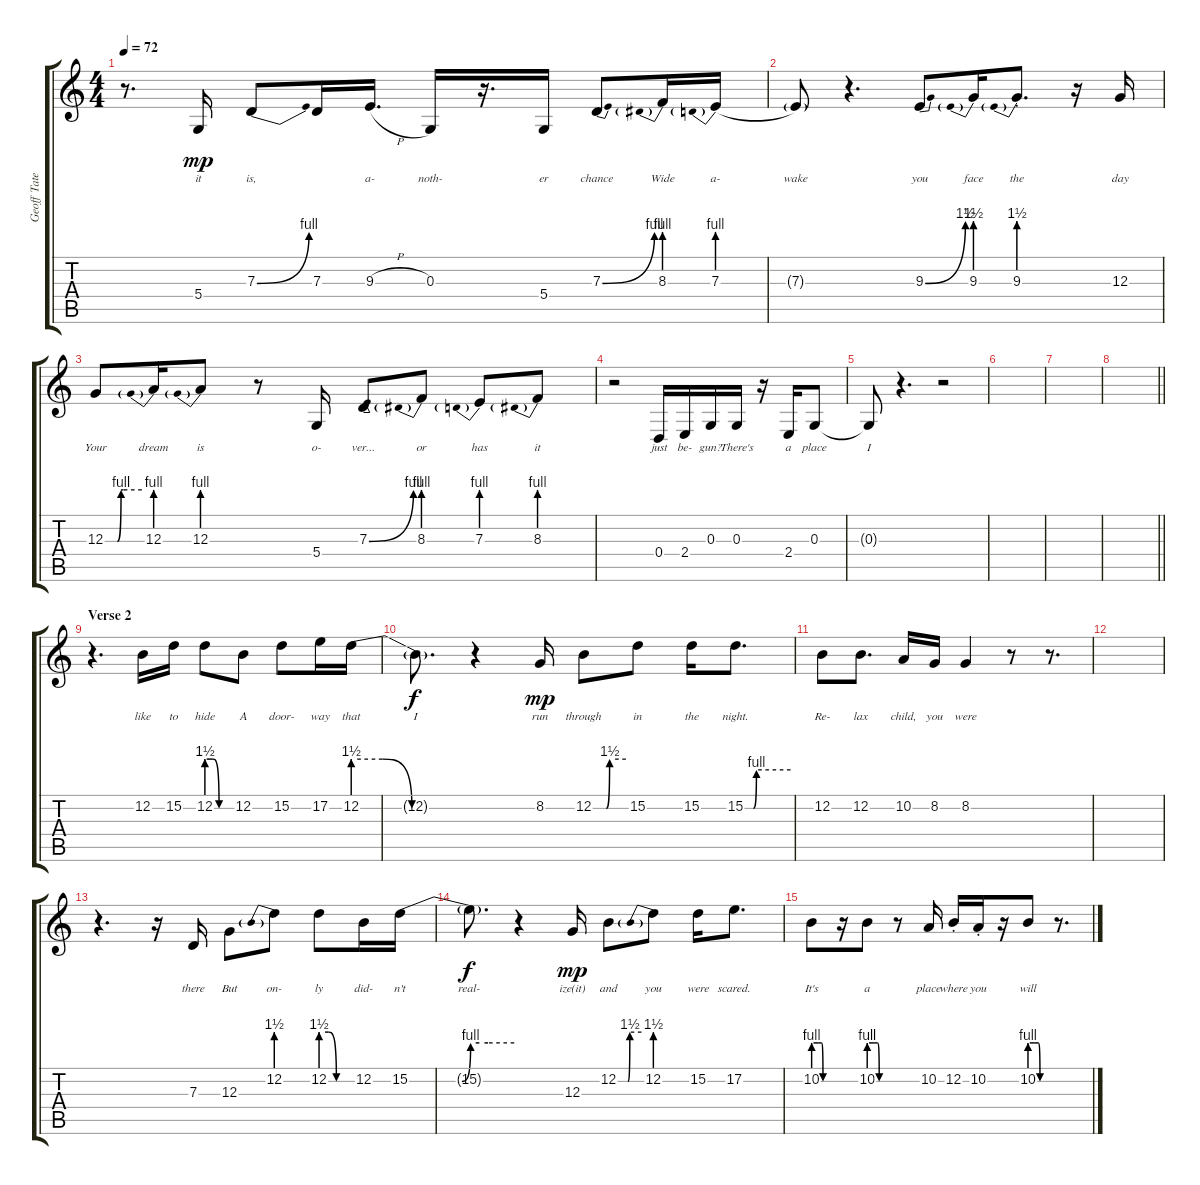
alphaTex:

\track ("Geoff Tate" "Geoff Tate") {instrument clarinet}
\staff {score tabs}
\tuning (E4 B3 G3 D3 A2 E2) {hide}
\ts (4 4)
\tempo 72
\clef g2
\ks c
r.8{d dy pp} 5.4.16{lyrics (0 "it") lyrics (1 "") lyrics (2 "") lyrics (3 "") lyrics (4 "") dy mp} 7.3{be (bend 0 0 60 4)}.8{lyrics (0 "is,") lyrics (1 "") lyrics (2 "") lyrics (3 "") lyrics (4 "")} 7.3.16{lyrics (0 "") lyrics (1 "") lyrics (2 "") lyrics (3 "") lyrics (4 "")} 9.3{h}.16{d lyrics (0 "a-") lyrics (1 "") lyrics (2 "") lyrics (3 "") lyrics (4 "")} 0.3.16{lyrics (0 "noth-") lyrics (1 "") lyrics (2 "") lyrics (3 "") lyrics (4 "")} r.16{d} 5.4.16{lyrics (0 "er") lyrics (1 "") lyrics (2 "") lyrics (3 "") lyrics (4 "")} 7.3{be (bend 0 0 60 4)}.8{lyrics (0 "chance") lyrics (1 "") lyrics (2 "") lyrics (3 "") lyrics (4 "")} 8.3{be (prebend 0 4 60 4)}.16{lyrics (0 "Wide") lyrics (1 "") lyrics (2 "") lyrics (3 "") lyrics (4 "")} 7.3{be (prebend 0 4 60 4)}.16{lyrics (0 "a-") lyrics (1 "") lyrics (2 "") lyrics (3 "") lyrics (4 "")} |
7.3{t}.8{lyrics (0 "wake") lyrics (1 "") lyrics (2 "") lyrics (3 "") lyrics (4 "")} r.4{d} 9.3{be (bend 0 0 60 6)}.8{lyrics (0 "you") lyrics (1 "") lyrics (2 "") lyrics (3 "") lyrics (4 "")} 9.3{be (prebend 0 6 60 6)}.16{lyrics (0 "face") lyrics (1 "") lyrics (2 "") lyrics (3 "") lyrics (4 "")} 9.3{be (prebend 0 6 60 6) st}.8{d lyrics (0 "the") lyrics (1 "") lyrics (2 "") lyrics (3 "") lyrics (4 "")} r.16 12.3.16{lyrics (0 "day") lyrics (1 "") lyrics (2 "") lyrics (3 "") lyrics (4 "")} |
12.3{be (custom 0 0 14 0 20 0 26 4 30 4 60 4)}.8{lyrics (0 "Your") lyrics (1 "") lyrics (2 "") lyrics (3 "") lyrics (4 "")} 12.3{be (prebend 0 4 60 4)}.16{lyrics (0 "dream") lyrics (1 "") lyrics (2 "") lyrics (3 "") lyrics (4 "")} 12.3{be (prebend 0 4 60 4)}.8{lyrics (0 "is") lyrics (1 "") lyrics (2 "") lyrics (3 "") lyrics (4 "")} r.8 5.4.16{lyrics (0 "o-") lyrics (1 "") lyrics (2 "") lyrics (3 "") lyrics (4 "")} 7.3{be (bend 0 0 60 4)}.8{lyrics (0 "ver...") lyrics (1 "") lyrics (2 "") lyrics (3 "") lyrics (4 "")} 8.3{be (prebend 0 4 60 4)}.8{lyrics (0 "or") lyrics (1 "") lyrics (2 "") lyrics (3 "") lyrics (4 "")} 7.3{be (prebend 0 4 60 4)}.8{lyrics (0 "has") lyrics (1 "") lyrics (2 "") lyrics (3 "") lyrics (4 "")} 8.3{be (prebend 0 4 60 4)}.8{lyrics (0 "it") lyrics (1 "") lyrics (2 "") lyrics (3 "") lyrics (4 "")} |
r.2 0.4.16{lyrics (0 "just") lyrics (1 "") lyrics (2 "") lyrics (3 "") lyrics (4 "")} 2.4.16{lyrics (0 "be-") lyrics (1 "") lyrics (2 "") lyrics (3 "") lyrics (4 "")} 0.3.16{lyrics (0 "gun?") lyrics (1 "") lyrics (2 "") lyrics (3 "") lyrics (4 "")} 0.3.16{lyrics (0 "There's") lyrics (1 "") lyrics (2 "") lyrics (3 "") lyrics (4 "")} r.16 2.4.16{lyrics (0 "a") lyrics (1 "") lyrics (2 "") lyrics (3 "") lyrics (4 "")} 0.3.8{lyrics (0 "place") lyrics (1 "") lyrics (2 "") lyrics (3 "") lyrics (4 "")} |
0.3{t}.8{lyrics (0 "I") lyrics (1 "") lyrics (2 "") lyrics (3 "") lyrics (4 "")} r.4{d} r.2 |
|
|
\barLineRight lightlight
|
\section ("" "Verse 2")
r.4{d} 12.2.16{lyrics (0 "like") lyrics (1 "") lyrics (2 "") lyrics (3 "") lyrics (4 "")} 15.2.16{lyrics (0 "to") lyrics (1 "") lyrics (2 "") lyrics (3 "") lyrics (4 "")} 12.2{be (custom 0 6 15 6 30 0 60 0)}.8{lyrics (0 "hide") lyrics (1 "") lyrics (2 "") lyrics (3 "") lyrics (4 "")} 12.2.8{lyrics (0 "A") lyrics (1 "") lyrics (2 "") lyrics (3 "") lyrics (4 "")} 15.2.8{lyrics (0 "door-") lyrics (1 "") lyrics (2 "") lyrics (3 "") lyrics (4 "")} 17.2.16{lyrics (0 "way") lyrics (1 "") lyrics (2 "") lyrics (3 "") lyrics (4 "")} 12.2{be (custom 0 6 15 6 30 0 60 0)}.16{lyrics (0 "that") lyrics (1 "") lyrics (2 "") lyrics (3 "") lyrics (4 "")} |
12.2{t}.8{d lyrics (0 "I") lyrics (1 "") lyrics (2 "") lyrics (3 "") lyrics (4 "") dy f} r.4 8.2.16{lyrics (0 "run") lyrics (1 "") lyrics (2 "") lyrics (3 "") lyrics (4 "") dy mp} 12.2{be (custom 0 0 24 0 30 6 60 6)}.8{lyrics (0 "through") lyrics (1 "") lyrics (2 "") lyrics (3 "") lyrics (4 "")} 15.2.8{lyrics (0 "in") lyrics (1 "") lyrics (2 "") lyrics (3 "") lyrics (4 "")} 15.2.16{lyrics (0 "the") lyrics (1 "") lyrics (2 "") lyrics (3 "") lyrics (4 "")} 15.2{be (custom 0 0 11 0 15 4 60 4)}.8{d lyrics (0 "night.") lyrics (1 "") lyrics (2 "") lyrics (3 "") lyrics (4 "")} |
12.2.8{lyrics (0 "Re-") lyrics (1 "") lyrics (2 "") lyrics (3 "") lyrics (4 "")} 12.2.8{d lyrics (0 "lax") lyrics (1 "") lyrics (2 "") lyrics (3 "") lyrics (4 "")} 10.2.16{lyrics (0 "child,") lyrics (1 "") lyrics (2 "") lyrics (3 "") lyrics (4 "")} 8.2.16{lyrics (0 "you") lyrics (1 "") lyrics (2 "") lyrics (3 "") lyrics (4 "")} 8.2.4{lyrics (0 "were") lyrics (1 "") lyrics (2 "") lyrics (3 "") lyrics (4 "")} r.8 r.8{d} |
|
r.4{d} r.16 7.3.16{lyrics (0 "there") lyrics (1 "") lyrics (2 "") lyrics (3 "") lyrics (4 "")} 12.3.8{lyrics (0 "But") lyrics (1 "") lyrics (2 "") lyrics (3 "") lyrics (4 "")} 12.2{be (prebend 0 6 60 6)}.8{lyrics (0 "on-") lyrics (1 "") lyrics (2 "") lyrics (3 "") lyrics (4 "")} 12.2{be (custom 0 6 15 6 30 0 60 0)}.8{lyrics (0 "ly") lyrics (1 "") lyrics (2 "") lyrics (3 "") lyrics (4 "")} 12.2.16{lyrics (0 "did-") lyrics (1 "") lyrics (2 "") lyrics (3 "") lyrics (4 "")} 15.2{be (custom 0 0 30 0 35 4 40 4 45 4 60 4)}.16{lyrics (0 "n't") lyrics (1 "") lyrics (2 "") lyrics (3 "") lyrics (4 "")} |
15.2{t}.8{d lyrics (0 "real-") lyrics (1 "") lyrics (2 "") lyrics (3 "") lyrics (4 "") dy f} r.4 12.3.16{lyrics (0 "ize(it)") lyrics (1 "") lyrics (2 "") lyrics (3 "") lyrics (4 "") dy mp} 12.2{be (custom 0 0 25 0 30 6 60 6)}.8{lyrics (0 "and") lyrics (1 "") lyrics (2 "") lyrics (3 "") lyrics (4 "")} 12.2{be (prebend 0 6 60 6)}.8{lyrics (0 "you") lyrics (1 "") lyrics (2 "") lyrics (3 "") lyrics (4 "")} 15.2.16{lyrics (0 "were") lyrics (1 "") lyrics (2 "") lyrics (3 "") lyrics (4 "")} 17.2.8{d lyrics (0 "scared.") lyrics (1 "") lyrics (2 "") lyrics (3 "") lyrics (4 "")} |
10.2{be (custom 0 4 15 4 25 4 30 0 60 0)}.8{lyrics (0 "It's") lyrics (1 "") lyrics (2 "") lyrics (3 "") lyrics (4 "")} r.16 10.2{be (custom 0 4 15 4 25 4 30 0 60 0)}.8{lyrics (0 "a") lyrics (1 "") lyrics (2 "") lyrics (3 "") lyrics (4 "")} r.8 10.2.16{lyrics (0 "place") lyrics (1 "") lyrics (2 "") lyrics (3 "") lyrics (4 "")} 12.2{st}.16{lyrics (0 "where") lyrics (1 "") lyrics (2 "") lyrics (3 "") lyrics (4 "")} 10.2{st}.16{lyrics (0 "you") lyrics (1 "") lyrics (2 "") lyrics (3 "") lyrics (4 "")} r.16 10.2{be (custom 0 4 15 4 25 4 30 0 60 0)}.8{lyrics (0 "will") lyrics (1 "") lyrics (2 "") lyrics (3 "") lyrics (4 "")} r.8{d}
